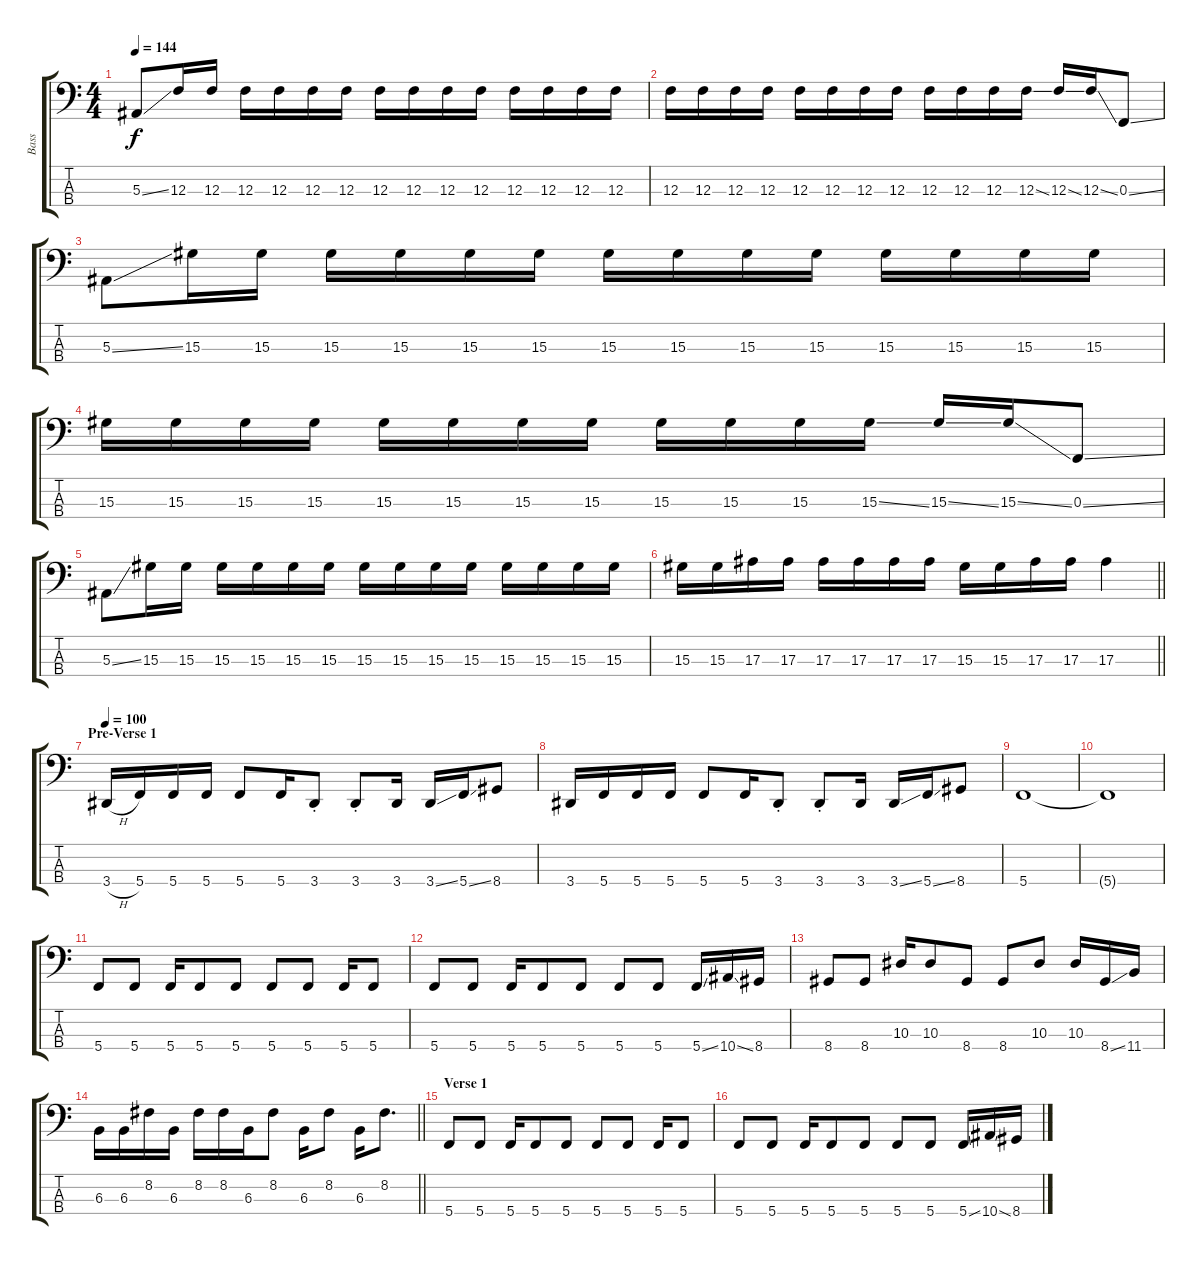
\track ("Bass" "Bass") {instrument electricbassfinger}
\staff {score tabs}
\tuning (Eb2 Bb1 F1 C1) {hide}
\ts (4 4)
\tempo 144
\clef f4
\ks c
5.3{ss}.8{dy f} 12.3.16 12.3.16 12.3.16 12.3.16 12.3.16 12.3.16 12.3.16 12.3.16 12.3.16 12.3.16 12.3.16 12.3.16 12.3.16 12.3.16 |
12.3.16 12.3.16 12.3.16 12.3.16 12.3.16 12.3.16 12.3.16 12.3.16 12.3.16 12.3.16 12.3.16 12.3{ss}.16 12.3{ss}.16 12.3{ss}.16 0.3{ss}.8 |
5.3{ss}.8 15.3.16 15.3.16 15.3.16 15.3.16 15.3.16 15.3.16 15.3.16 15.3.16 15.3.16 15.3.16 15.3.16 15.3.16 15.3.16 15.3.16 |
15.3.16 15.3.16 15.3.16 15.3.16 15.3.16 15.3.16 15.3.16 15.3.16 15.3.16 15.3.16 15.3.16 15.3{ss}.16 15.3{ss}.16 15.3{ss}.16 0.3{ss}.8 |
5.3{ss}.8 15.3.16 15.3.16 15.3.16 15.3.16 15.3.16 15.3.16 15.3.16 15.3.16 15.3.16 15.3.16 15.3.16 15.3.16 15.3.16 15.3.16 |
\barLineRight lightlight
15.3.16 15.3.16 17.3.16 17.3.16 17.3.16 17.3.16 17.3.16 17.3.16 15.3.16 15.3.16 17.3.16 17.3.16 17.3.4 |
\section ("" "Pre-Verse 1")
\tempo 100
3.4{h}.16 5.4.16 5.4.16 5.4.16 5.4.8 5.4.16 3.4{st}.8 3.4{st}.8 3.4.16 3.4{ss}.16 5.4{ss}.16 8.4.8 |
3.4.16 5.4.16 5.4.16 5.4.16 5.4.8 5.4.16 3.4{st}.8 3.4{st}.8 3.4.16 3.4{ss}.16 5.4{ss}.16 8.4.8 |
5.4.1 |
5.4{t}.1 |
5.4.8 5.4.8 5.4.16 5.4.8 5.4.8 5.4.8 5.4.8 5.4.16 5.4.8 |
5.4.8 5.4.8 5.4.16 5.4.8 5.4.8 5.4.8 5.4.8 5.4{ss}.16 10.4{ss}.16 8.4.16 |
8.4.8 8.4.8 10.3.16 10.3.8 8.4.8 8.4.8 10.3.8 10.3.16 8.4{ss}.16 11.4.16 |
\barLineRight lightlight
6.3.16 6.3.16 8.2.16 6.3.16 8.2.16 8.2.16 6.3.16 8.2.8 6.3.16 8.2.8 6.3.16 8.2.8{d} |
\section ("" "Verse 1")
5.4.8 5.4.8 5.4.16 5.4.8 5.4.8 5.4.8 5.4.8 5.4.16 5.4.8 |
5.4.8 5.4.8 5.4.16 5.4.8 5.4.8 5.4.8 5.4.8 5.4{ss}.16 10.4{ss}.16 8.4.16
